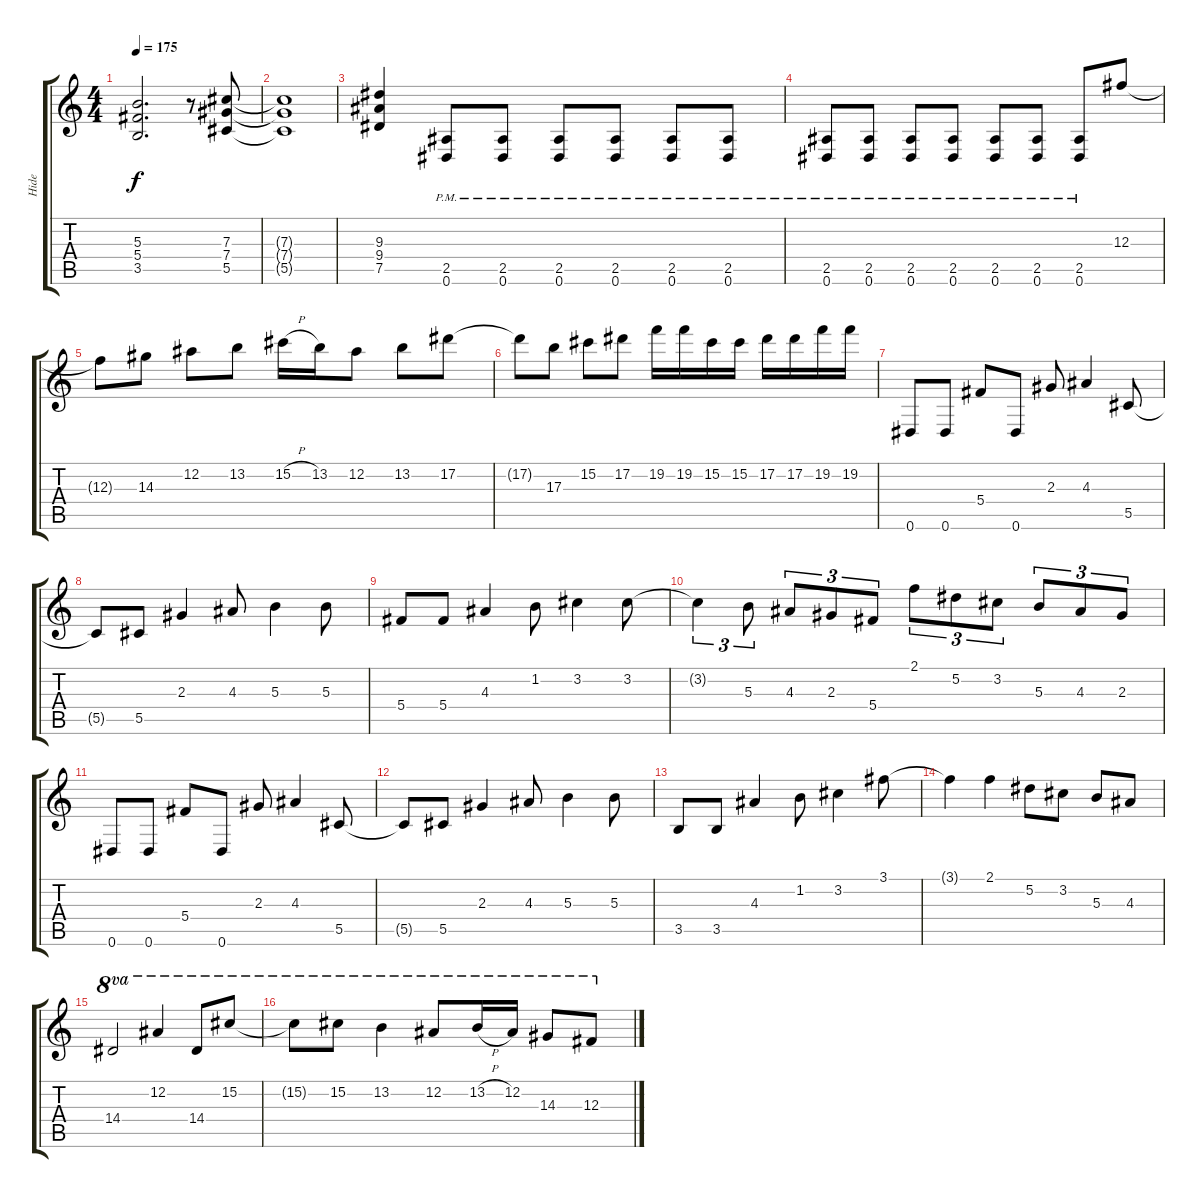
\track ("Hide" "Hide") {instrument distortionguitar}
\staff {score tabs}
\tuning (Eb4 Bb3 Gb3 Db3 Ab2 Eb2) {hide}
\ts (4 4)
\tempo 175
\clef g2
\ks c
(5.3{t} 5.4{t} 3.5{t}).2{d dy f} r.8 (7.3 7.4 5.5).8 |
(7.3{t} 7.4{t} 5.5{t}).1 |
(9.3 9.4 7.5).4 (2.5{pm} 0.6{pm}).8 (2.5{pm} 0.6{pm}).8 (2.5{pm} 0.6{pm}).8 (2.5{pm} 0.6{pm}).8 (2.5{pm} 0.6{pm}).8 (2.5{pm} 0.6{pm}).8 |
(2.5{pm} 0.6{pm}).8 (2.5{pm} 0.6{pm}).8 (2.5{pm} 0.6{pm}).8 (2.5{pm} 0.6{pm}).8 (2.5{pm} 0.6{pm}).8 (2.5{pm} 0.6{pm}).8 (2.5{pm} 0.6{pm}).8 12.3.8{volume 15} |
12.3{t}.8 14.3.8 12.2.8 13.2.8 15.2{h}.16 13.2.16 12.2.8 13.2.8 17.2.8 |
17.2{t}.8 17.3.8 15.2.8 17.2.8 19.2.16 19.2.16 15.2.16 15.2.16 17.2.16 17.2.16 19.2.16 19.2.16 |
0.6.8 0.6.8 5.4.8 0.6.8 2.3.8 4.3.4 5.5.8 |
5.5{t}.8 5.5.8 2.3.4 4.3.8 5.3.4 5.3.8 |
5.4.8 5.4.8 4.3.4 1.2.8 3.2.4 3.2.8 |
3.2{t}.4{tu (3 2)} 5.3.8{tu (3 2)} 4.3.8{tu (3 2)} 2.3.8{tu (3 2)} 5.4.8{tu (3 2)} 2.1.8{tu (3 2)} 5.2.8{tu (3 2)} 3.2.8{tu (3 2)} 5.3.8{tu (3 2)} 4.3.8{tu (3 2)} 2.3.8{tu (3 2)} |
0.6.8 0.6.8 5.4.8 0.6.8 2.3.8 4.3.4 5.5.8 |
5.5{t}.8 5.5.8 2.3.4 4.3.8 5.3.4 5.3.8 |
3.5.8 3.5.8 4.3.4 1.2.8 3.2.4 3.1.8 |
3.1{t}.4 2.1.4 5.2.8 3.2.8 5.3.8 4.3.8 |
14.4.2{ot 8va} 12.2.4{ot 8va} 14.4.8{ot 8va} 15.2.8{ot 8va} |
15.2{t}.8{ot 8va} 15.2.8{ot 8va} 13.2.4{ot 8va} 12.2.8{ot 8va} 13.2{h}.16{ot 8va} 12.2.16{ot 8va} 14.3.8{ot 8va} 12.3.8{ot 8va}
